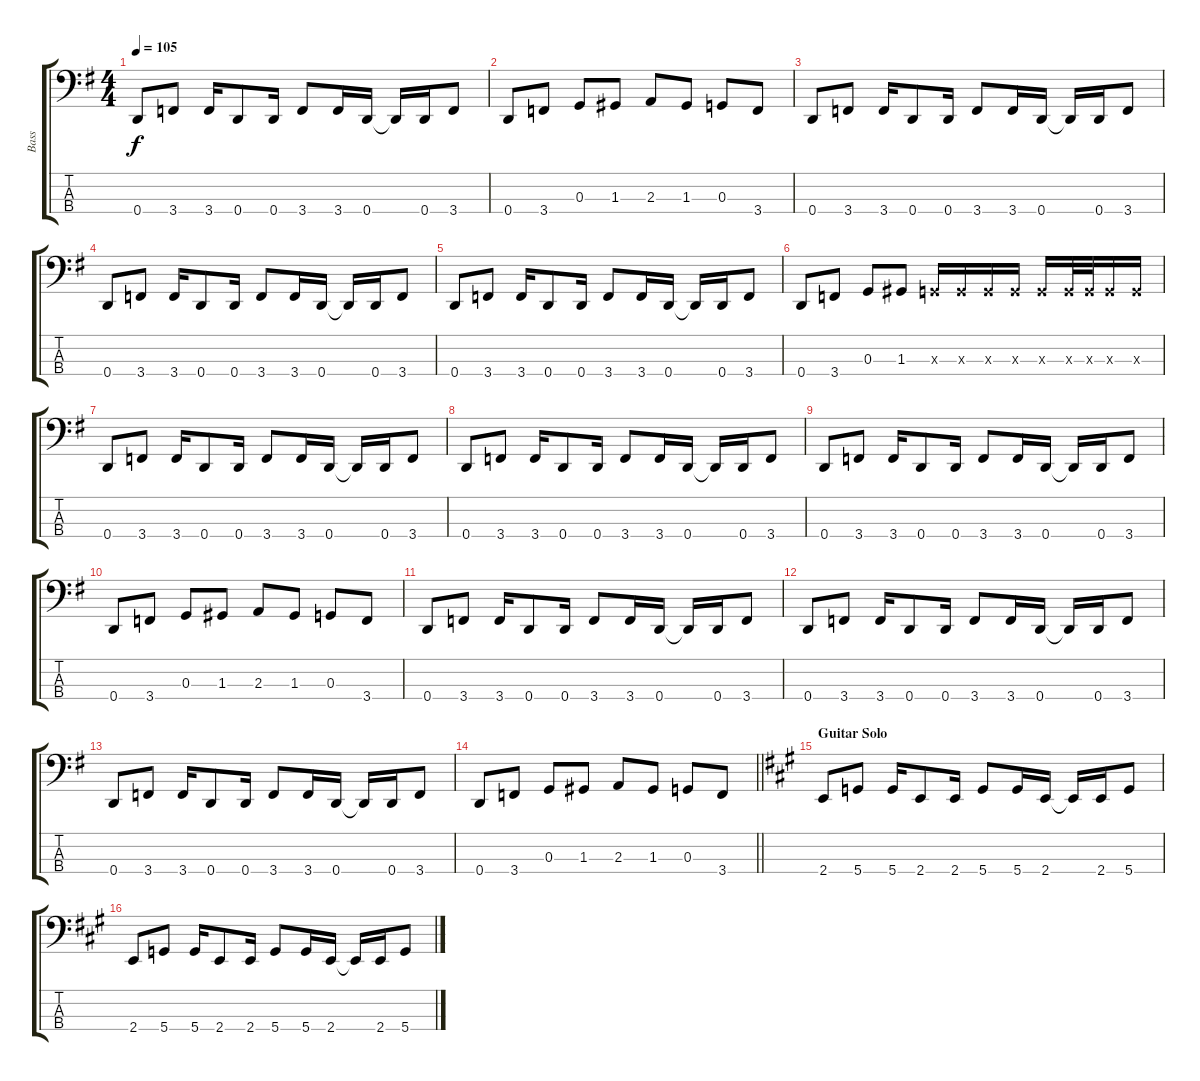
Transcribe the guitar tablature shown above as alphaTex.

\track ("Bass" "Bass") {instrument electricbassfinger}
\staff {score tabs}
\tuning (F2 C2 G1 D1) {hide}
\ts (4 4)
\tempo 105
\clef f4
\ks eminor
0.4.8{dy f} 3.4.8 3.4.16 0.4.8 0.4.16 3.4.8 3.4.16 0.4.16 0.4{t}.16 0.4.16 3.4.8 |
0.4.8 3.4.8 0.3.8 1.3.8 2.3.8 1.3.8 0.3.8 3.4.8 |
0.4.8 3.4.8 3.4.16 0.4.8 0.4.16 3.4.8 3.4.16 0.4.16 0.4{t}.16 0.4.16 3.4.8 |
0.4.8 3.4.8 3.4.16 0.4.8 0.4.16 3.4.8 3.4.16 0.4.16 0.4{t}.16 0.4.16 3.4.8 |
0.4.8 3.4.8 3.4.16 0.4.8 0.4.16 3.4.8 3.4.16 0.4.16 0.4{t}.16 0.4.16 3.4.8 |
0.4.8 3.4.8 0.3.8 1.3.8 0.3{x}.16 0.3{x}.16 0.3{x}.16 0.3{x}.16 0.3{x}.16 0.3{x}.32 0.3{x}.32 0.3{x}.16 0.3{x}.16 |
0.4.8 3.4.8 3.4.16 0.4.8 0.4.16 3.4.8 3.4.16 0.4.16 0.4{t}.16 0.4.16 3.4.8 |
0.4.8 3.4.8 3.4.16 0.4.8 0.4.16 3.4.8 3.4.16 0.4.16 0.4{t}.16 0.4.16 3.4.8 |
0.4.8 3.4.8 3.4.16 0.4.8 0.4.16 3.4.8 3.4.16 0.4.16 0.4{t}.16 0.4.16 3.4.8 |
0.4.8 3.4.8 0.3.8 1.3.8 2.3.8 1.3.8 0.3.8 3.4.8 |
0.4.8 3.4.8 3.4.16 0.4.8 0.4.16 3.4.8 3.4.16 0.4.16 0.4{t}.16 0.4.16 3.4.8 |
0.4.8 3.4.8 3.4.16 0.4.8 0.4.16 3.4.8 3.4.16 0.4.16 0.4{t}.16 0.4.16 3.4.8 |
0.4.8 3.4.8 3.4.16 0.4.8 0.4.16 3.4.8 3.4.16 0.4.16 0.4{t}.16 0.4.16 3.4.8 |
\barLineRight lightlight
0.4.8 3.4.8 0.3.8 1.3.8 2.3.8 1.3.8 0.3.8 3.4.8 |
\section ("" "Guitar Solo")
\ks f#minor
2.4.8 5.4.8 5.4.16 2.4.8 2.4.16 5.4.8 5.4.16 2.4.16 2.4{t}.16 2.4.16 5.4.8 |
2.4.8 5.4.8 5.4.16 2.4.8 2.4.16 5.4.8 5.4.16 2.4.16 2.4{t}.16 2.4.16 5.4.8
